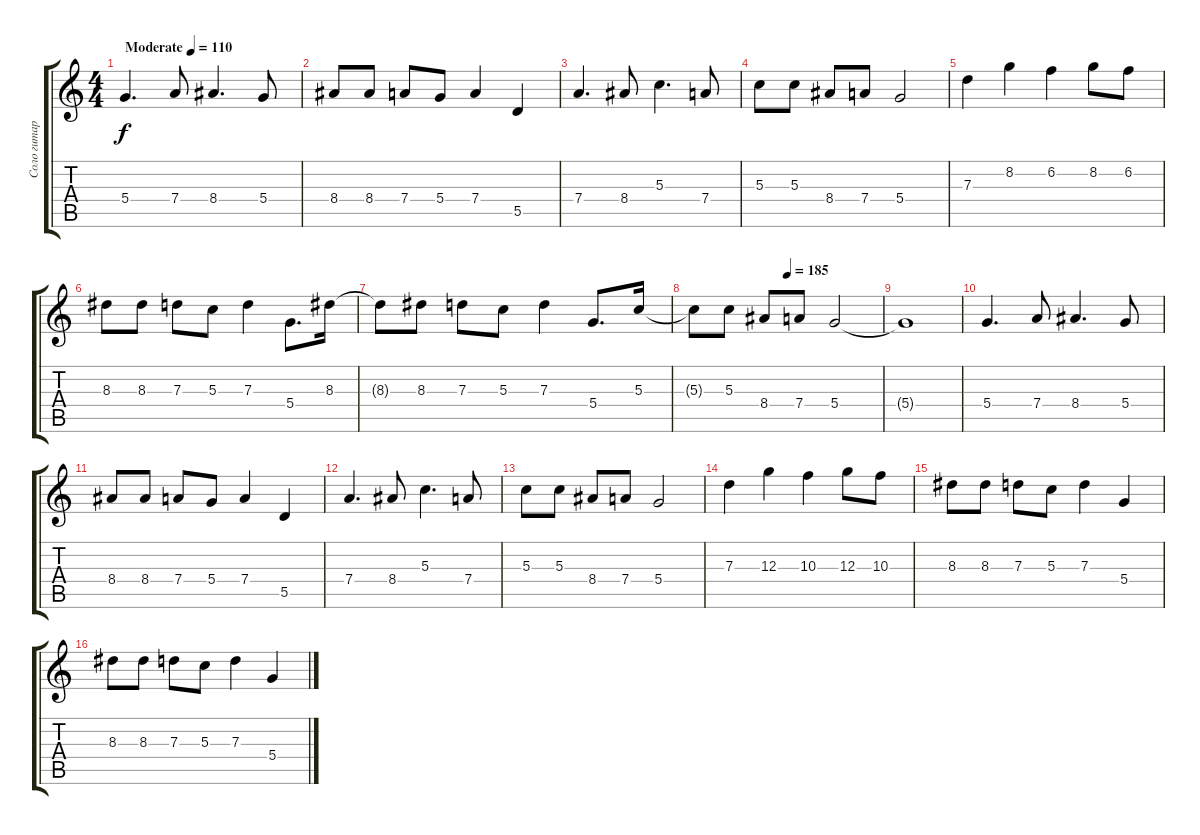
\track ("Соло гитара" "Соло гитар") {instrument electricguitarclean}
\staff {score tabs}
\tuning (E4 B3 G3 D3 A2 E2) {hide}
\ts (4 4)
\tempo (110 "Moderate")
\clef g2
\ks c
5.4.4{d dy f instrument electricguitarclean} 7.4.8 8.4.4{d} 5.4.8 |
8.4.8 8.4.8 7.4.8 5.4.8 7.4.4 5.5.4 |
7.4.4{d} 8.4.8 5.3.4{d} 7.4.8 |
5.3.8 5.3.8 8.4.8 7.4.8 5.4.2 |
7.3.4 8.2.4 6.2.4 8.2.8 6.2.8 |
8.3.8 8.3.8 7.3.8 5.3.8 7.3.4 5.4.8{d} 8.3.16 |
8.3{t}.8 8.3.8 7.3.8 5.3.8 7.3.4 5.4.8{d} 5.3.16 |
\tempo (185 0.5)
5.3{t}.8 5.3.8 8.4.8 7.4.8 5.4.2 |
5.4{t}.1 |
5.4.4{d instrument overdrivenguitar} 7.4.8 8.4.4{d} 5.4.8 |
8.4.8 8.4.8 7.4.8 5.4.8 7.4.4 5.5.4 |
7.4.4{d} 8.4.8 5.3.4{d} 7.4.8 |
5.3.8 5.3.8 8.4.8 7.4.8 5.4.2 |
7.3.4 12.3.4 10.3.4 12.3.8 10.3.8 |
8.3.8 8.3.8 7.3.8 5.3.8 7.3.4 5.4.4 |
8.3.8 8.3.8 7.3.8 5.3.8 7.3.4 5.4.4
